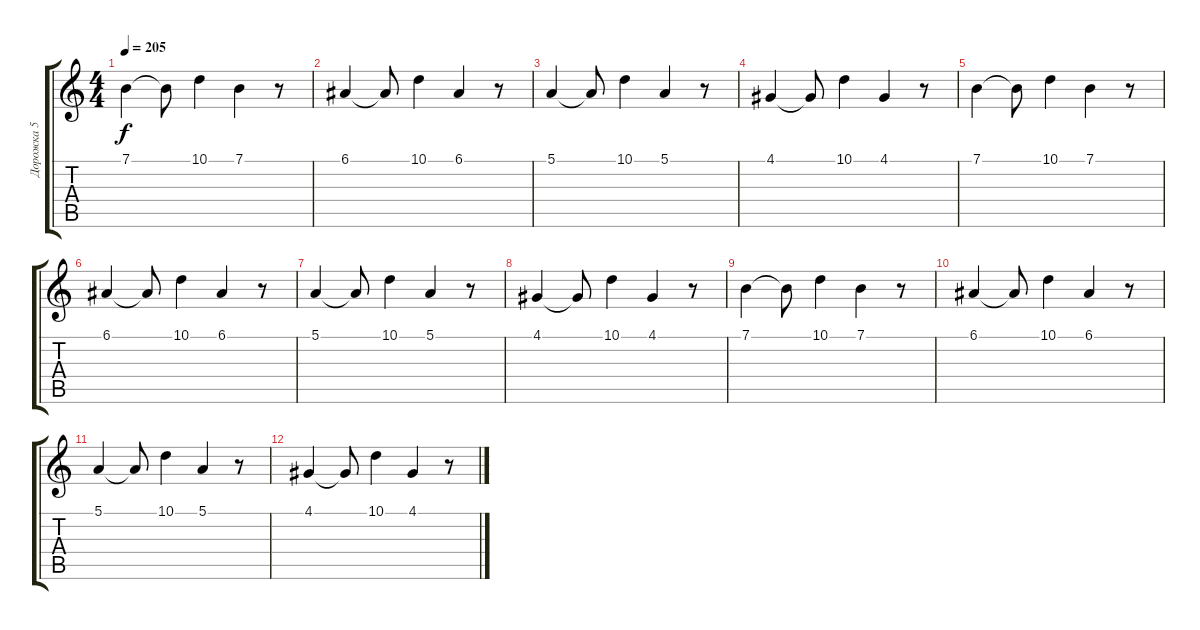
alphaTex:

\track ("Дорожка 5" "Дорожка 5") {instrument vibraphone}
\staff {score tabs}
\tuning (E4 B3 G3 D3 A2 E2) {hide}
\ts (4 4)
\tempo 205
\clef g2
\ks c
7.1.4{dy f} 7.1{t}.8 10.1.4 7.1.4 r.8 |
6.1.4 6.1{t}.8 10.1.4 6.1.4 r.8 |
5.1.4 5.1{t}.8 10.1.4 5.1.4 r.8 |
4.1.4 4.1{t}.8 10.1.4 4.1.4 r.8 |
7.1.4 7.1{t}.8 10.1.4 7.1.4 r.8 |
6.1.4 6.1{t}.8 10.1.4 6.1.4 r.8 |
5.1.4 5.1{t}.8 10.1.4 5.1.4 r.8 |
4.1.4 4.1{t}.8 10.1.4 4.1.4 r.8 |
7.1.4 7.1{t}.8 10.1.4 7.1.4 r.8 |
6.1.4 6.1{t}.8 10.1.4 6.1.4 r.8 |
5.1.4 5.1{t}.8 10.1.4 5.1.4 r.8 |
4.1.4 4.1{t}.8 10.1.4 4.1.4 r.8
